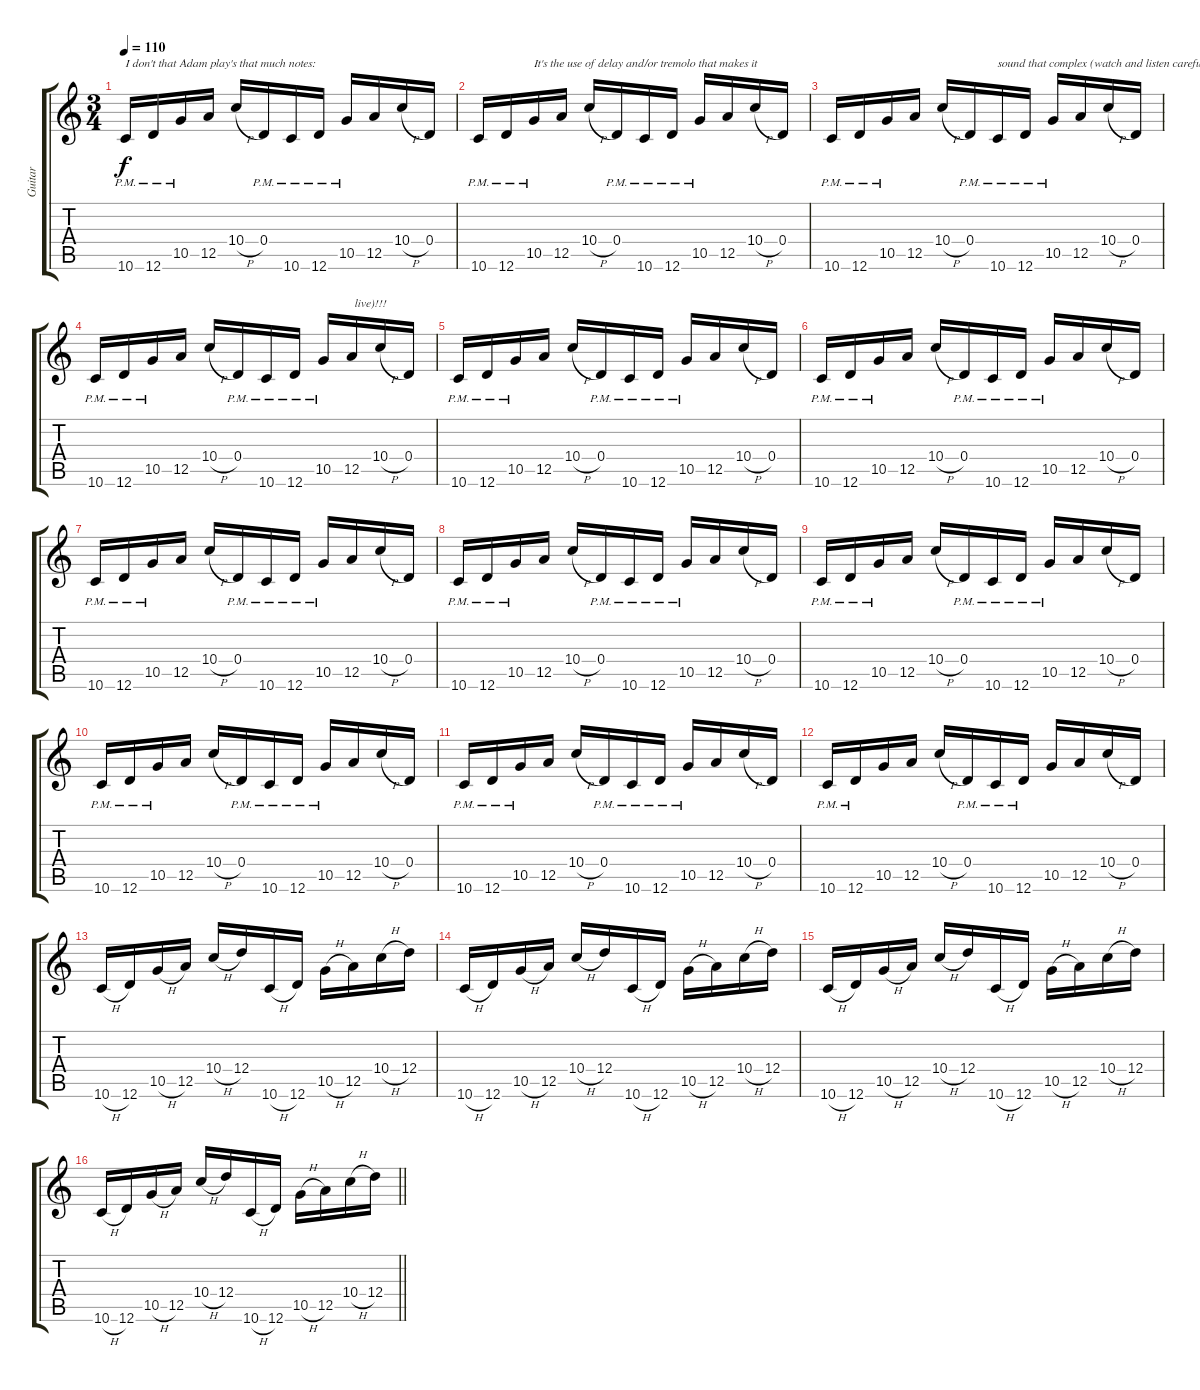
\track ("Guitar" "Guitar") {instrument overdrivenguitar}
\staff {score tabs}
\tuning (E4 B3 G3 D3 A2 D2) {hide}
\ts (3 4)
\section ("" "")
\tempo 110
\clef g2
\ks c
10.6{pm}.16{txt "I don't that Adam play's that much notes:" dy f} 12.6{pm}.16 10.5{pm}.16 12.5.16 10.4{h}.16 0.4{pm}.16 10.6{pm}.16 12.6{pm}.16 10.5{pm}.16 12.5.16 10.4{h}.16 0.4.16 |
10.6{pm}.16 12.6{pm}.16 10.5{pm}.16{txt "It's the use of delay and/or tremolo that makes it"} 12.5.16 10.4{h}.16 0.4{pm}.16 10.6{pm}.16 12.6{pm}.16 10.5{pm}.16 12.5.16 10.4{h}.16 0.4.16 |
10.6{pm}.16 12.6{pm}.16 10.5{pm}.16 12.5.16 10.4{h}.16 0.4{pm}.16 10.6{pm}.16{txt "sound that complex (watch and listen carefully"} 12.6{pm}.16 10.5{pm}.16 12.5.16 10.4{h}.16 0.4.16 |
10.6{pm}.16 12.6{pm}.16 10.5{pm}.16 12.5.16 10.4{h}.16 0.4{pm}.16 10.6{pm}.16 12.6{pm}.16 10.5{pm}.16 12.5.16{txt " live)!!!"} 10.4{h}.16 0.4.16 |
10.6{pm}.16 12.6{pm}.16 10.5{pm}.16 12.5.16 10.4{h}.16 0.4{pm}.16 10.6{pm}.16 12.6{pm}.16 10.5{pm}.16 12.5.16 10.4{h}.16 0.4.16 |
10.6{pm}.16 12.6{pm}.16 10.5{pm}.16 12.5.16 10.4{h}.16 0.4{pm}.16 10.6{pm}.16 12.6{pm}.16 10.5{pm}.16 12.5.16 10.4{h}.16 0.4.16 |
10.6{pm}.16 12.6{pm}.16 10.5{pm}.16 12.5.16 10.4{h}.16 0.4{pm}.16 10.6{pm}.16 12.6{pm}.16 10.5{pm}.16 12.5.16 10.4{h}.16 0.4.16 |
10.6{pm}.16 12.6{pm}.16 10.5{pm}.16 12.5.16 10.4{h}.16 0.4{pm}.16 10.6{pm}.16 12.6{pm}.16 10.5{pm}.16 12.5.16 10.4{h}.16 0.4.16 |
10.6{pm}.16 12.6{pm}.16 10.5{pm}.16 12.5.16 10.4{h}.16 0.4{pm}.16 10.6{pm}.16 12.6{pm}.16 10.5{pm}.16 12.5.16 10.4{h}.16 0.4.16 |
10.6{pm}.16 12.6{pm}.16 10.5{pm}.16 12.5.16 10.4{h}.16 0.4{pm}.16 10.6{pm}.16 12.6{pm}.16 10.5{pm}.16 12.5.16 10.4{h}.16 0.4.16 |
10.6{pm}.16 12.6{pm}.16 10.5{pm}.16 12.5.16 10.4{h}.16 0.4{pm}.16 10.6{pm}.16 12.6{pm}.16 10.5{pm}.16 12.5.16 10.4{h}.16 0.4.16 |
10.6{pm}.16 12.6{pm}.16 10.5.16 12.5.16 10.4{h}.16 0.4{pm}.16 10.6{pm}.16 12.6{pm}.16 10.5.16 12.5.16 10.4{h}.16 0.4.16 |
10.6{h}.16 12.6.16 10.5{h}.16 12.5.16 10.4{h}.16 12.4.16 10.6{h}.16 12.6.16 10.5{h}.16 12.5.16 10.4{h}.16 12.4.16 |
10.6{h}.16 12.6.16 10.5{h}.16 12.5.16 10.4{h}.16 12.4.16 10.6{h}.16 12.6.16 10.5{h}.16 12.5.16 10.4{h}.16 12.4.16 |
10.6{h}.16 12.6.16 10.5{h}.16 12.5.16 10.4{h}.16 12.4.16 10.6{h}.16 12.6.16 10.5{h}.16 12.5.16 10.4{h}.16 12.4.16 |
\barLineRight lightlight
10.6{h}.16 12.6.16 10.5{h}.16 12.5.16 10.4{h}.16 12.4.16 10.6{h}.16 12.6.16 10.5{h}.16 12.5.16 10.4{h}.16 12.4.16
